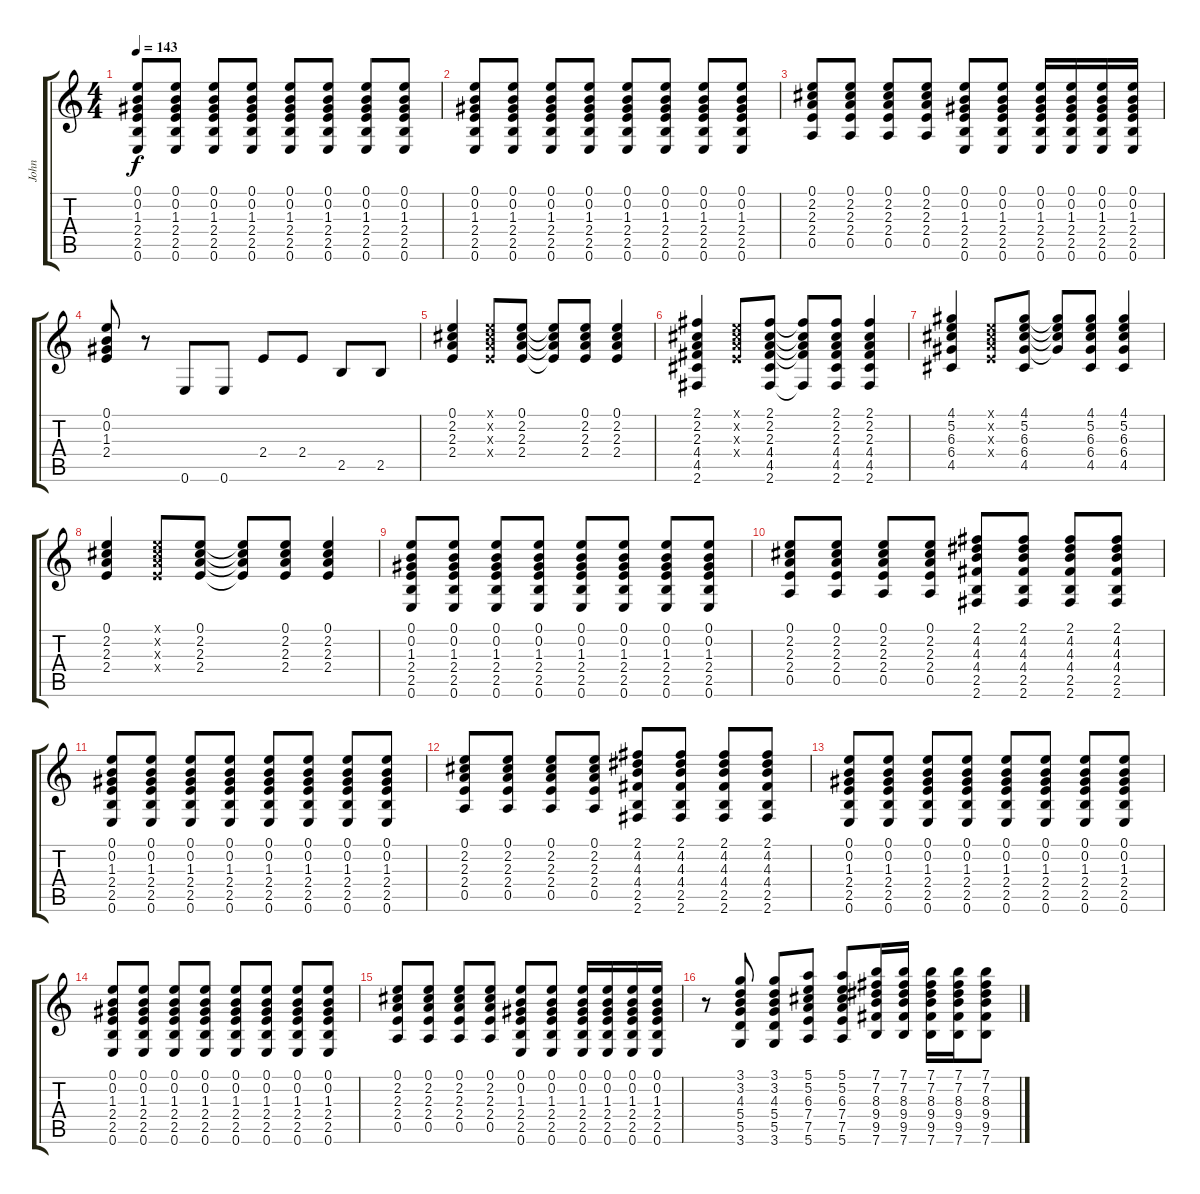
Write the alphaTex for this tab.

\track ("John" "John") {instrument electricguitarmuted}
\staff {score tabs}
\tuning (E4 B3 G3 D3 A2 E2) {hide}
\ts (4 4)
\tempo 143
\clef g2
\ks c
(0.1 0.2 1.3 2.4 2.5 0.6).8{dy f} (0.1 0.2 1.3 2.4 2.5 0.6).8 (0.1 0.2 1.3 2.4 2.5 0.6).8 (0.1 0.2 1.3 2.4 2.5 0.6).8 (0.1 0.2 1.3 2.4 2.5 0.6).8 (0.1 0.2 1.3 2.4 2.5 0.6).8 (0.1 0.2 1.3 2.4 2.5 0.6).8 (0.1 0.2 1.3 2.4 2.5 0.6).8 |
(0.1 0.2 1.3 2.4 2.5 0.6).8 (0.1 0.2 1.3 2.4 2.5 0.6).8 (0.1 0.2 1.3 2.4 2.5 0.6).8 (0.1 0.2 1.3 2.4 2.5 0.6).8 (0.1 0.2 1.3 2.4 2.5 0.6).8 (0.1 0.2 1.3 2.4 2.5 0.6).8 (0.1 0.2 1.3 2.4 2.5 0.6).8 (0.1 0.2 1.3 2.4 2.5 0.6).8 |
(0.1 2.2 2.3 2.4 0.5).8 (0.1 2.2 2.3 2.4 0.5).8 (0.1 2.2 2.3 2.4 0.5).8 (0.1 2.2 2.3 2.4 0.5).8 (0.1 0.2 1.3 2.4 2.5 0.6).8 (0.1 0.2 1.3 2.4 2.5 0.6).8 (0.1 0.2 1.3 2.4 2.5 0.6).16 (0.1 0.2 1.3 2.4 2.5 0.6).16 (0.1 0.2 1.3 2.4 2.5 0.6).16 (0.1 0.2 1.3 2.4 2.5 0.6).16 |
(0.1 0.2 1.3 2.4).8 r.8 0.6.8{volume 12} 0.6.8 2.4.8 2.4.8 2.5.8 2.5.8 |
(0.1 2.2 2.3 2.4).4{volume 7} (0.1{x} 2.2{x} 2.3{x} 2.4{x}).8 (0.1 2.2 2.3 2.4).8 (0.1{t} 2.2{t} 2.3{t} 2.4{t}).8 (0.1 2.2 2.3 2.4).8 (0.1 2.2 2.3 2.4).4 |
(2.1 2.2 2.3 4.4 4.5 2.6).4 (0.1{x} 2.2{x} 2.3{x} 2.4{x}).8 (2.1 2.2 2.3 4.4 4.5 2.6).8 (2.1{t} 2.2{t} 2.3{t} 4.4{t} 2.6{t}).8 (2.1 2.2 2.3 4.4 4.5 2.6).8 (2.1 2.2 2.3 4.4 4.5 2.6).4 |
(4.1 5.2 6.3 6.4 4.5).4 (0.1{x} 2.2{x} 2.3{x} 2.4{x}).8 (4.1 5.2 6.3 6.4 4.5).8 (4.1{t} 5.2{t} 6.3{t} 6.4{t}).8 (4.1 5.2 6.3 6.4 4.5).8 (4.1 5.2 6.3 6.4 4.5).4 |
(0.1 2.2 2.3 2.4).4 (0.1{x} 2.2{x} 2.3{x} 2.4{x}).8 (0.1 2.2 2.3 2.4).8 (0.1{t} 2.2{t} 2.3{t} 2.4{t}).8 (0.1 2.2 2.3 2.4).8 (0.1 2.2 2.3 2.4).4 |
(0.1 0.2 1.3 2.4 2.5 0.6).8 (0.1 0.2 1.3 2.4 2.5 0.6).8 (0.1 0.2 1.3 2.4 2.5 0.6).8 (0.1 0.2 1.3 2.4 2.5 0.6).8 (0.1 0.2 1.3 2.4 2.5 0.6).8 (0.1 0.2 1.3 2.4 2.5 0.6).8 (0.1 0.2 1.3 2.4 2.5 0.6).8 (0.1 0.2 1.3 2.4 2.5 0.6).8 |
(0.1 2.2 2.3 2.4 0.5).8 (0.1 2.2 2.3 2.4 0.5).8 (0.1 2.2 2.3 2.4 0.5).8 (0.1 2.2 2.3 2.4 0.5).8 (2.1 4.2 4.3 4.4 2.5 2.6).8 (2.1 4.2 4.3 4.4 2.5 2.6).8 (2.1 4.2 4.3 4.4 2.5 2.6).8 (2.1 4.2 4.3 4.4 2.5 2.6).8 |
(0.1 0.2 1.3 2.4 2.5 0.6).8 (0.1 0.2 1.3 2.4 2.5 0.6).8 (0.1 0.2 1.3 2.4 2.5 0.6).8 (0.1 0.2 1.3 2.4 2.5 0.6).8 (0.1 0.2 1.3 2.4 2.5 0.6).8 (0.1 0.2 1.3 2.4 2.5 0.6).8 (0.1 0.2 1.3 2.4 2.5 0.6).8 (0.1 0.2 1.3 2.4 2.5 0.6).8 |
(0.1 2.2 2.3 2.4 0.5).8 (0.1 2.2 2.3 2.4 0.5).8 (0.1 2.2 2.3 2.4 0.5).8 (0.1 2.2 2.3 2.4 0.5).8 (2.1 4.2 4.3 4.4 2.5 2.6).8 (2.1 4.2 4.3 4.4 2.5 2.6).8 (2.1 4.2 4.3 4.4 2.5 2.6).8 (2.1 4.2 4.3 4.4 2.5 2.6).8 |
(0.1 0.2 1.3 2.4 2.5 0.6).8 (0.1 0.2 1.3 2.4 2.5 0.6).8 (0.1 0.2 1.3 2.4 2.5 0.6).8 (0.1 0.2 1.3 2.4 2.5 0.6).8 (0.1 0.2 1.3 2.4 2.5 0.6).8 (0.1 0.2 1.3 2.4 2.5 0.6).8 (0.1 0.2 1.3 2.4 2.5 0.6).8 (0.1 0.2 1.3 2.4 2.5 0.6).8 |
(0.1 0.2 1.3 2.4 2.5 0.6).8 (0.1 0.2 1.3 2.4 2.5 0.6).8 (0.1 0.2 1.3 2.4 2.5 0.6).8 (0.1 0.2 1.3 2.4 2.5 0.6).8 (0.1 0.2 1.3 2.4 2.5 0.6).8 (0.1 0.2 1.3 2.4 2.5 0.6).8 (0.1 0.2 1.3 2.4 2.5 0.6).8 (0.1 0.2 1.3 2.4 2.5 0.6).8 |
(0.1 2.2 2.3 2.4 0.5).8 (0.1 2.2 2.3 2.4 0.5).8 (0.1 2.2 2.3 2.4 0.5).8 (0.1 2.2 2.3 2.4 0.5).8 (0.1 0.2 1.3 2.4 2.5 0.6).8 (0.1 0.2 1.3 2.4 2.5 0.6).8 (0.1 0.2 1.3 2.4 2.5 0.6).16 (0.1 0.2 1.3 2.4 2.5 0.6).16 (0.1 0.2 1.3 2.4 2.5 0.6).16 (0.1 0.2 1.3 2.4 2.5 0.6).16 |
r.8 (3.1 3.2 4.3 5.4 5.5 3.6).8 (3.1 3.2 4.3 5.4 5.5 3.6).8 (5.1 5.2 6.3 7.4 7.5 5.6).8 (5.1 5.2 6.3 7.4 7.5 5.6).8 (7.1 7.2 8.3 9.4 9.5 7.6).16 (7.1 7.2 8.3 9.4 9.5 7.6).16 (7.1 7.2 8.3 9.4 9.5 7.6).16 (7.1 7.2 8.3 9.4 9.5 7.6).16 (7.1 7.2 8.3 9.4 9.5 7.6).8
